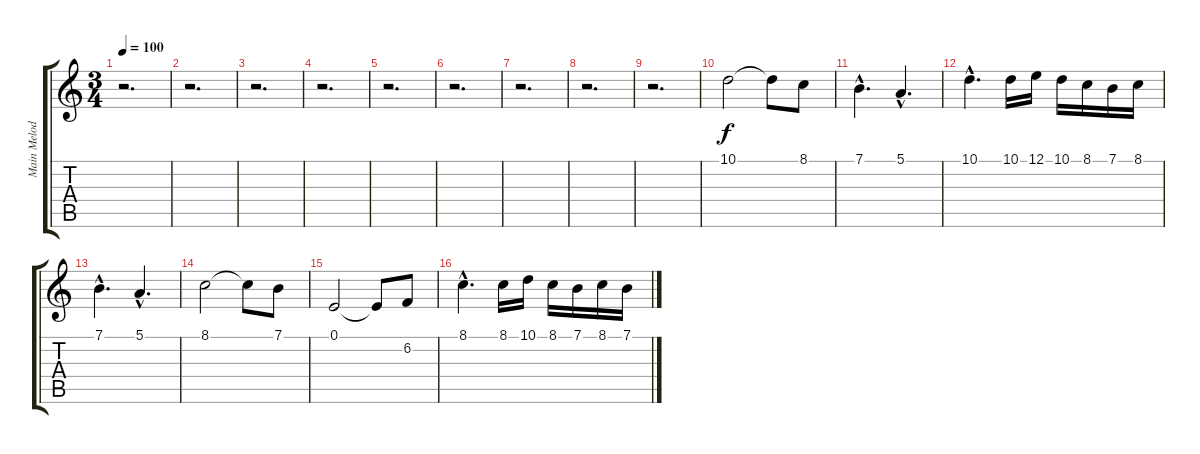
\track ("Main Melody" "Main Melod") {instrument accordion}
\staff {score tabs}
\tuning (E4 B3 G3 D3 A2 E2) {hide}
\ts (3 4)
\tempo 100
\clef g2
\ks c
r.2{d dy f} |
r.2{d} |
r.2{d} |
r.2{d} |
r.2{d} |
r.2{d} |
r.2{d} |
r.2{d} |
r.2{d} |
10.1.2 10.1{t}.8 8.1.8 |
7.1{hac}.4{d} 5.1{hac}.4{d} |
10.1{hac}.4{d} 10.1.16 12.1.16 10.1.16 8.1.16 7.1.16 8.1.16 |
7.1{hac}.4{d} 5.1{hac}.4{d} |
8.1.2 8.1{t}.8 7.1.8 |
0.1.2 0.1{t}.8 6.2.8 |
8.1{hac}.4{d} 8.1.16 10.1.16 8.1.16 7.1.16 8.1.16 7.1.16
